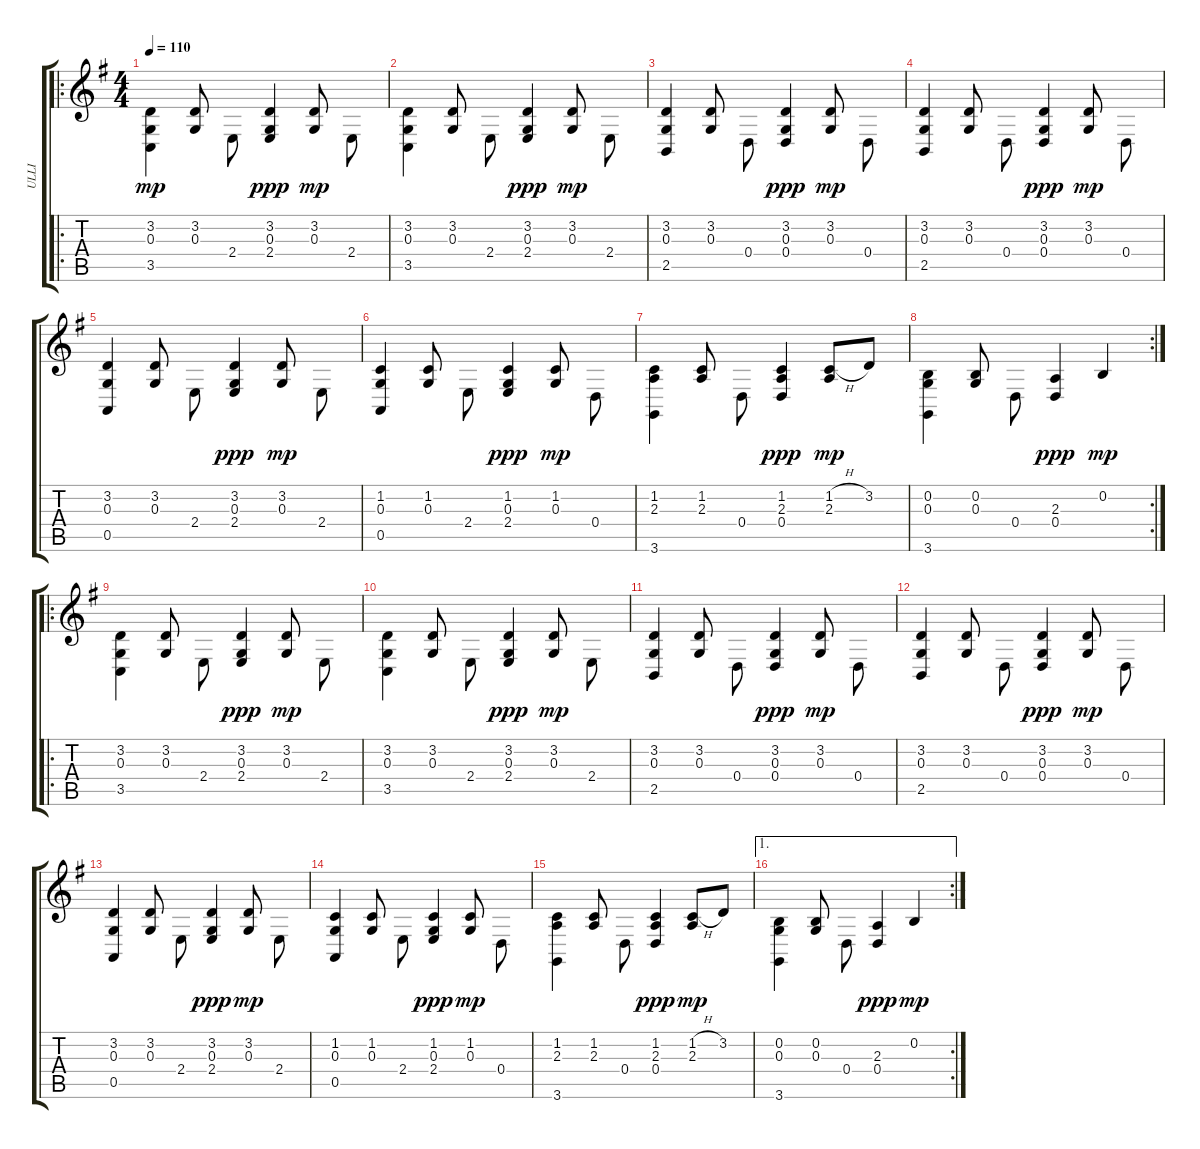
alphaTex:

\track ("ULLI" "ULLI") {instrument acousticgrandpiano}
\staff {score tabs}
\tuning (E4 B3 G3 D3 A2 E2) {hide}
\ro
\ts (4 4)
\tempo 110
\clef g2
\ks g
(3.2 0.3 3.5).4{dy mp beam Down beam split} (3.2 0.3).8{beam Up beam split} 2.4.8{beam Down beam split} (3.2 0.3 2.4).4{dy ppp beam Up} (3.2 0.3).8{dy mp beam Up beam split} 2.4.8{beam Down} |
(3.2 0.3 3.5).4{beam Down beam split} (3.2 0.3).8{beam Up beam split} 2.4.8{beam Down beam split} (3.2 0.3 2.4).4{dy ppp beam Up} (3.2 0.3).8{dy mp beam Up beam split} 2.4.8{beam Down} |
(3.2 0.3 2.5).4{beam Up} (3.2 0.3).8{beam Up beam split} 0.4.8{beam Down beam split} (3.2 0.3 0.4).4{dy ppp beam Up} (3.2 0.3).8{dy mp beam Up beam split} 0.4.8{beam Down} |
(3.2 0.3 2.5).4{beam Up} (3.2 0.3).8{beam Up beam split} 0.4.8{beam Down beam split} (3.2 0.3 0.4).4{dy ppp beam Up} (3.2 0.3).8{dy mp beam Up beam split} 0.4.8{beam Down} |
(3.2 0.3 0.5).4{beam Up} (3.2 0.3).8{beam Up beam split} 2.4.8{beam Down beam split} (3.2 0.3 2.4).4{dy ppp beam Up} (3.2 0.3).8{dy mp beam Up beam split} 2.4.8{beam Down} |
(1.2 0.3 0.5).4{beam Up} (1.2 0.3).8{beam Up beam split} 2.4.8{beam Down beam split} (1.2 0.3 2.4).4{dy ppp beam Up} (1.2 0.3).8{dy mp beam Up beam split} 0.4.8{beam Down} |
(1.2 2.3 3.6).4{beam Down beam split} (1.2 2.3).8{beam Up beam split} 0.4.8{beam Down beam split} (1.2 2.3 0.4).4{dy ppp beam Up} (1.2{h} 2.3).8{dy mp beam Up} 3.2.8{beam Up} |
\rc 2
(0.2 0.3 3.6).4{beam Down beam split} (0.2 0.3).8{beam Up beam split} 0.4.8{beam Down beam split} (2.3 0.4).4{dy ppp beam Up} 0.2.4{dy mp beam Up} |
\ro
(3.2 0.3 3.5).4{beam Down beam split} (3.2 0.3).8{beam Up beam split} 2.4.8{beam Down beam split} (3.2 0.3 2.4).4{dy ppp beam Up} (3.2 0.3).8{dy mp beam Up beam split} 2.4.8{beam Down} |
(3.2 0.3 3.5).4{beam Down beam split} (3.2 0.3).8{beam Up beam split} 2.4.8{beam Down beam split} (3.2 0.3 2.4).4{dy ppp beam Up} (3.2 0.3).8{dy mp beam Up beam split} 2.4.8{beam Down} |
(3.2 0.3 2.5).4{beam Up} (3.2 0.3).8{beam Up beam split} 0.4.8{beam Down beam split} (3.2 0.3 0.4).4{dy ppp beam Up} (3.2 0.3).8{dy mp beam Up beam split} 0.4.8{beam Down} |
(3.2 0.3 2.5).4{beam Up} (3.2 0.3).8{beam Up beam split} 0.4.8{beam Down beam split} (3.2 0.3 0.4).4{dy ppp beam Up} (3.2 0.3).8{dy mp beam Up beam split} 0.4.8{beam Down} |
(3.2 0.3 0.5).4{beam Up} (3.2 0.3).8{beam Up beam split} 2.4.8{beam Down beam split} (3.2 0.3 2.4).4{dy ppp beam Up} (3.2 0.3).8{dy mp beam Up beam split} 2.4.8{beam Down} |
(1.2 0.3 0.5).4{beam Up} (1.2 0.3).8{beam Up beam split} 2.4.8{beam Down beam split} (1.2 0.3 2.4).4{dy ppp beam Up} (1.2 0.3).8{dy mp beam Up beam split} 0.4.8{beam Down} |
(1.2 2.3 3.6).4{beam Down beam split} (1.2 2.3).8{beam Up beam split} 0.4.8{beam Down beam split} (1.2 2.3 0.4).4{dy ppp beam Up} (1.2{h} 2.3).8{dy mp beam Up} 3.2.8{beam Up} |
\ae 1
\rc 2
(0.2 0.3 3.6).4{beam Down beam split} (0.2 0.3).8{beam Up beam split} 0.4.8{beam Down beam split} (2.3 0.4).4{dy ppp beam Up} 0.2.4{dy mp beam Up}
